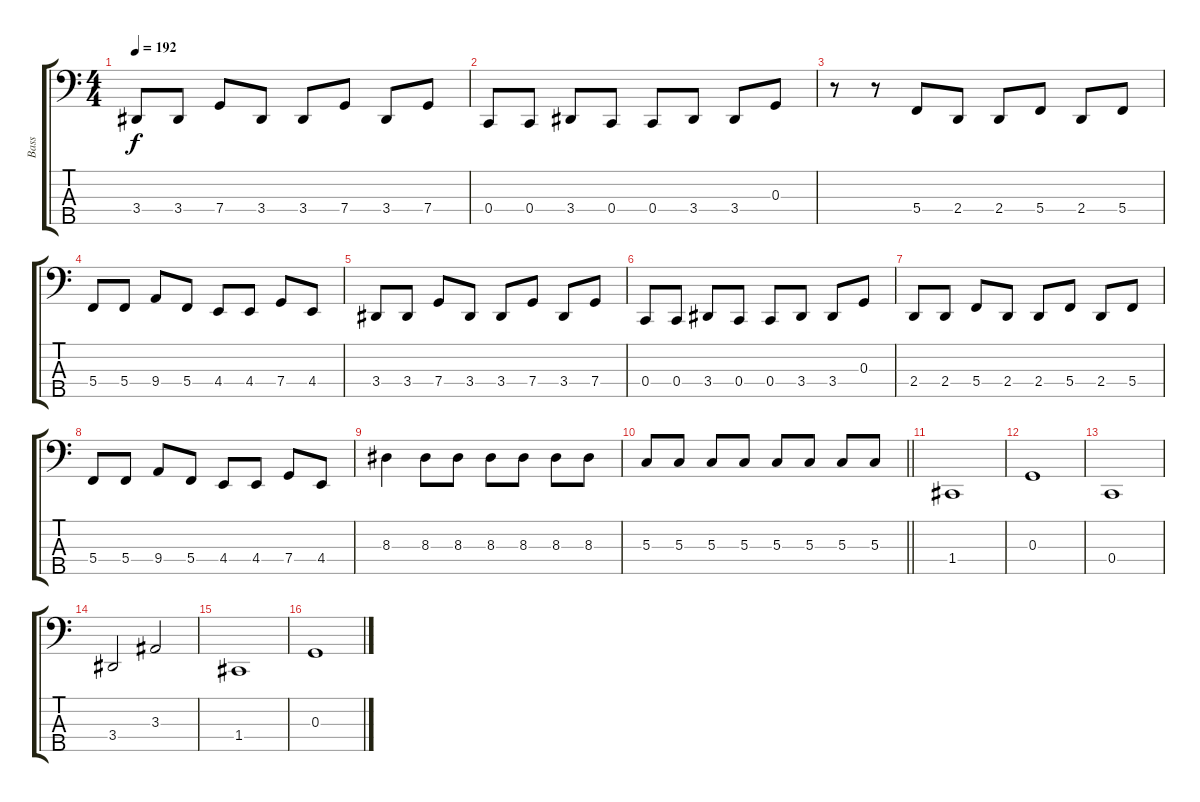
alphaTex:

\track ("Bass" "Bass") {instrument electricbasspick}
\staff {score tabs}
\tuning (F2 C2 G1 C1 A0) {hide}
\ts (4 4)
\tempo 192
\clef f4
\ks c
3.4.8{dy f} 3.4.8 7.4.8 3.4.8 3.4.8 7.4.8 3.4.8 7.4.8 |
0.4.8 0.4.8 3.4.8 0.4.8 0.4.8 3.4.8 3.4.8 0.3.8 |
r.8 r.8 5.4.8 2.4.8 2.4.8 5.4.8 2.4.8 5.4.8 |
5.4.8 5.4.8 9.4.8 5.4.8 4.4.8 4.4.8 7.4.8 4.4.8 |
3.4.8 3.4.8 7.4.8 3.4.8 3.4.8 7.4.8 3.4.8 7.4.8 |
0.4.8 0.4.8 3.4.8 0.4.8 0.4.8 3.4.8 3.4.8 0.3.8 |
2.4.8 2.4.8 5.4.8 2.4.8 2.4.8 5.4.8 2.4.8 5.4.8 |
5.4.8 5.4.8 9.4.8 5.4.8 4.4.8 4.4.8 7.4.8 4.4.8 |
8.3.4 8.3.8 8.3.8 8.3.8 8.3.8 8.3.8 8.3.8 |
\barLineRight lightlight
5.3.8 5.3.8 5.3.8 5.3.8 5.3.8 5.3.8 5.3.8 5.3.8 |
1.4.1 |
0.3.1 |
0.4.1 |
3.4.2 3.3.2 |
1.4.1 |
0.3.1
